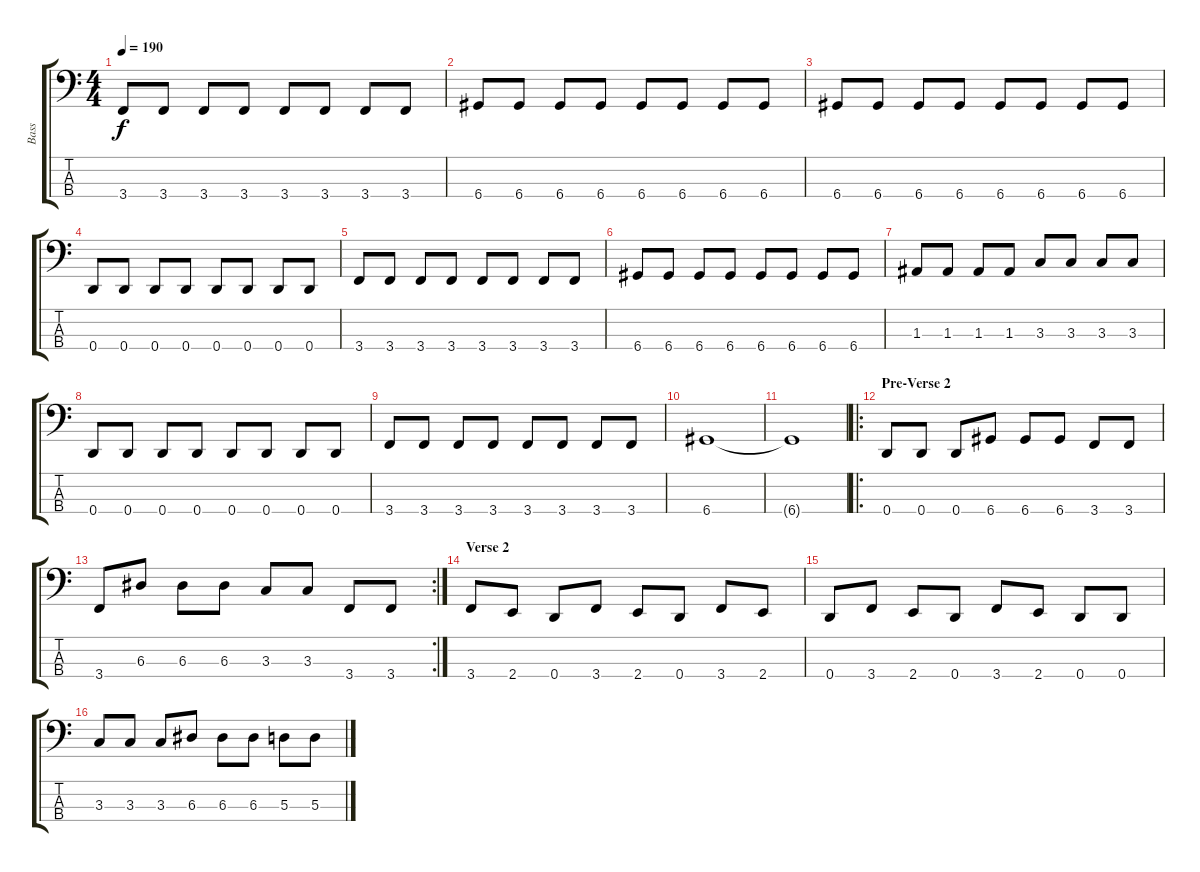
\track ("Bass" "Bass") {instrument overdrivenguitar}
\staff {score tabs}
\tuning (G2 D2 A1 D1) {hide}
\ts (4 4)
\tempo 190
\clef f4
\ks c
3.4.8{dy f} 3.4.8 3.4.8 3.4.8 3.4.8 3.4.8 3.4.8 3.4.8 |
6.4.8 6.4.8 6.4.8 6.4.8 6.4.8 6.4.8 6.4.8 6.4.8 |
6.4.8 6.4.8 6.4.8 6.4.8 6.4.8 6.4.8 6.4.8 6.4.8 |
0.4.8 0.4.8 0.4.8 0.4.8 0.4.8 0.4.8 0.4.8 0.4.8 |
3.4.8 3.4.8 3.4.8 3.4.8 3.4.8 3.4.8 3.4.8 3.4.8 |
6.4.8 6.4.8 6.4.8 6.4.8 6.4.8 6.4.8 6.4.8 6.4.8 |
1.3.8 1.3.8 1.3.8 1.3.8 3.3.8 3.3.8 3.3.8 3.3.8 |
0.4.8 0.4.8 0.4.8 0.4.8 0.4.8 0.4.8 0.4.8 0.4.8 |
3.4.8 3.4.8 3.4.8 3.4.8 3.4.8 3.4.8 3.4.8 3.4.8 |
6.4.1 |
6.4{t}.1 |
\ro
\section ("" "Pre-Verse 2")
0.4.8 0.4.8 0.4.8 6.4.8 6.4.8 6.4.8 3.4.8 3.4.8 |
\rc 2
3.4.8 6.3.8 6.3.8 6.3.8 3.3.8 3.3.8 3.4.8 3.4.8 |
\section ("" "Verse 2")
3.4.8 2.4.8 0.4.8 3.4.8 2.4.8 0.4.8 3.4.8 2.4.8 |
0.4.8 3.4.8 2.4.8 0.4.8 3.4.8 2.4.8 0.4.8 0.4.8 |
3.3.8 3.3.8 3.3.8 6.3.8 6.3.8 6.3.8 5.3.8 5.3.8
